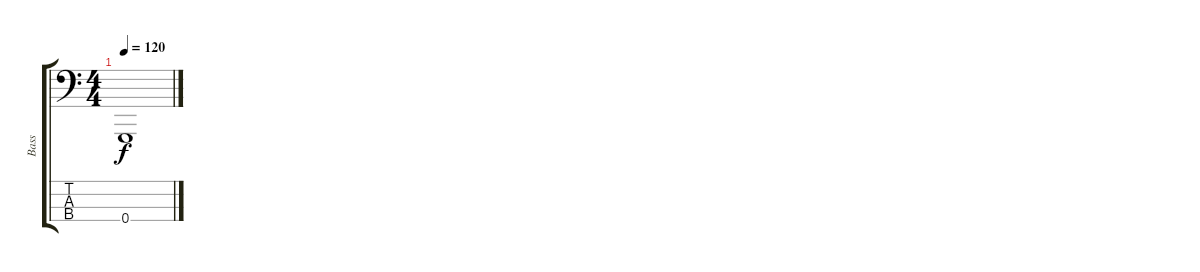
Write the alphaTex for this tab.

\track ("Bass" "Bass") {instrument electricbasspick}
\staff {score tabs}
\tuning (Eb2 Bb1 F1 G0) {hide}
\ts (4 4)
\tempo 120
\clef f4
\ks c
0.4{t}.1{dy f}
